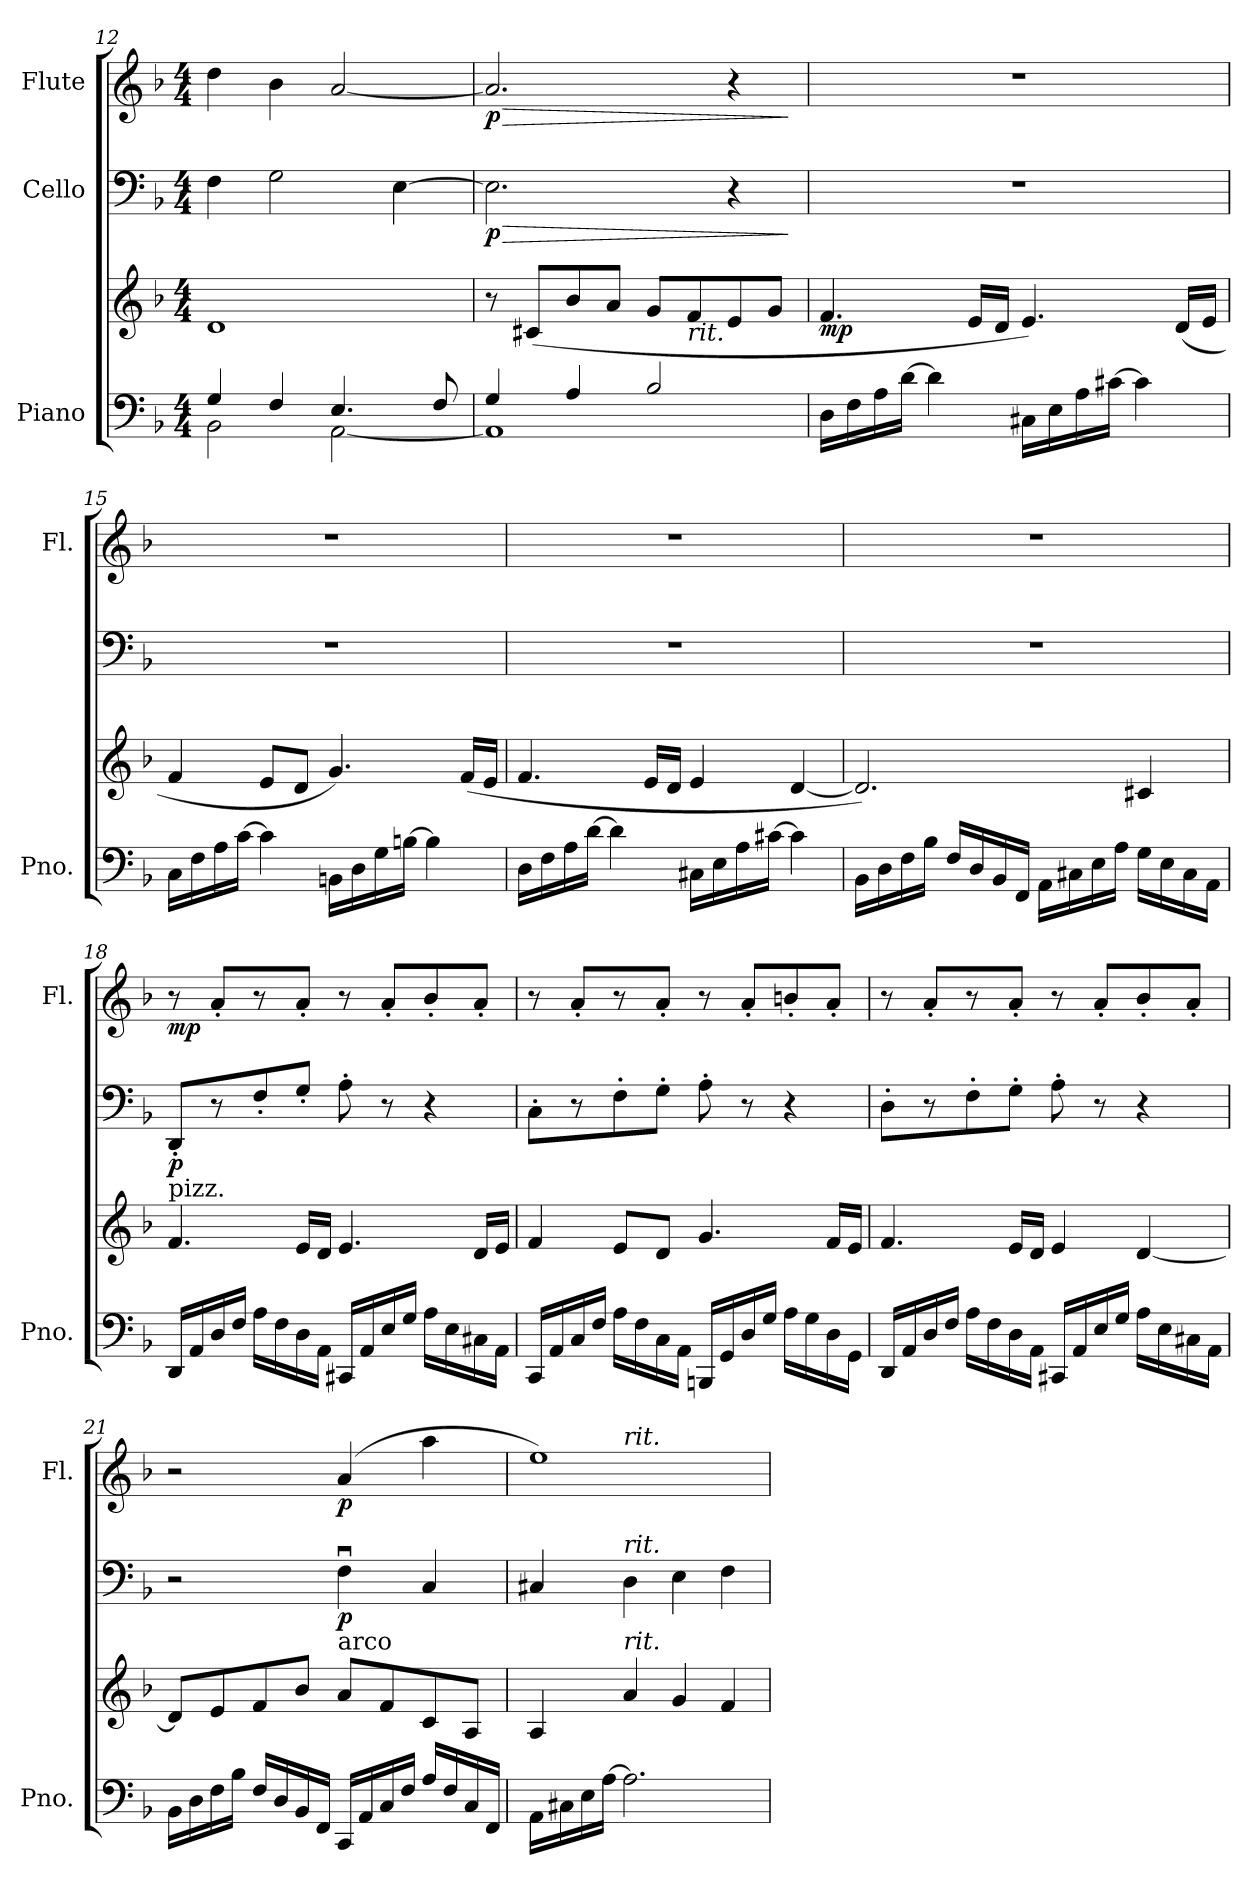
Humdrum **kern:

**kern	**kern	**dynam	**kern	**dynam	**kern	**dynam
*part3	*part3	*part3	*part2	*part2	*part1	*part1
*staff4	*staff3	*staff3/4	*staff2	*staff2	*staff1	*staff1
*I"Piano	*	*	*I"Cello	*	*I"Flute	*
*I'Pno.	*	*	*	*	*I'Fl.	*
*clefF4	*clefG2	*	*clefF4	*	*clefG2	*
*k[b-]	*k[b-]	*	*k[b-]	*	*k[b-]	*
*d:	*d:	*	*d:	*	*d:	*
*M4/4	*M4/4	*	*M4/4	*	*M4/4	*
=12	=12	=12	=12	=12	=12	=12
*^	*	*	*	*	*	*
4G/	2BB-\	1d	.	4F\	.	4dd\	.
4F/	.	.	.	2G\	.	4b-\	.
4.E/	[<2AA\	.	.	.	.	[2a/	.
.	.	.	.	[4E\	.	.	.
8F/	.	.	.	.	.	.	.
=13	=13	=13	=13	=13	=13	=13	=13
!	!	!	!	!	!LO:HP:b	!	!LO:HP:b
!	!	!	!	!	!LO:DY:n=1:b	!	!LO:DY:n=1:b
4G/	1AA]	8r	.	2.E\]	> p	2.a/]	> p
.	.	(<8c#X/L	.	.	.	.	.
4A/	.	8b-/	.	.	.	.	.
.	.	8a/J	.	.	.	.	.
2B-/	.	8g/L	.	.	.	.	.
!	!	!LO:TX:b:i:t=rit.	!	!	!	!	!
.	.	8f/	.	.	.	.	.
.	.	8e/	.	4r	.	4r	.
.	.	8g/J	.	.	.	.	.
*v	*v	*	*	*	*	*	*
.	.	.	.	]	.	]
=14	=14	=14	=14	=14	=14	=14
!	!	!LO:DY:b	!	!	!	!
16D\LL	4.f/	mp	1r	.	1r	.
16F\	.	.	.	.	.	.
16A\	.	.	.	.	.	.
[16d\JJ	.	.	.	.	.	.
4d\]	.	.	.	.	.	.
.	16e/LL	.	.	.	.	.
.	16d/JJ	.	.	.	.	.
16C#X\LL	4.e/)	.	.	.	.	.
16E\	.	.	.	.	.	.
16A\	.	.	.	.	.	.
[16c#X\JJ	.	.	.	.	.	.
4c#\]	.	.	.	.	.	.
.	(<16d/LL	.	.	.	.	.
.	16e/JJ	.	.	.	.	.
!!LO:LB:g=z
=15	=15	=15	=15	=15	=15	=15
16C\LL	4f/	.	1r	.	1r	.
16F\	.	.	.	.	.	.
16A\	.	.	.	.	.	.
[16c\JJ	.	.	.	.	.	.
4c\]	8e/L	.	.	.	.	.
.	8d/J	.	.	.	.	.
16BBn\LL	4.g/)	.	.	.	.	.
16D\	.	.	.	.	.	.
16G\	.	.	.	.	.	.
[16Bn\JJ	.	.	.	.	.	.
4B\]	.	.	.	.	.	.
.	(<16f/LL	.	.	.	.	.
.	16e/JJ	.	.	.	.	.
=16	=16	=16	=16	=16	=16	=16
16D\LL	4.f/	.	1r	.	1r	.
16F\	.	.	.	.	.	.
16A\	.	.	.	.	.	.
[16d\JJ	.	.	.	.	.	.
4d\]	.	.	.	.	.	.
.	16e/LL	.	.	.	.	.
.	16d/JJ	.	.	.	.	.
16C#X\LL	4e/	.	.	.	.	.
16E\	.	.	.	.	.	.
16A\	.	.	.	.	.	.
[16c#X\JJ	.	.	.	.	.	.
4c#\]	[4d/	.	.	.	.	.
=17	=17	=17	=17	=17	=17	=17
16BB-\LL	2.d/])	.	1r	.	1r	.
16D\	.	.	.	.	.	.
16F\	.	.	.	.	.	.
16B-\JJ	.	.	.	.	.	.
16F/LL	.	.	.	.	.	.
16D/	.	.	.	.	.	.
16BB-/	.	.	.	.	.	.
16FF/JJ	.	.	.	.	.	.
16AA\LL	.	.	.	.	.	.
16C#X\	.	.	.	.	.	.
16E\	.	.	.	.	.	.
16A\JJ	.	.	.	.	.	.
16G\LL	4c#X/	.	.	.	.	.
16E\	.	.	.	.	.	.
16C#\	.	.	.	.	.	.
16AA\JJ	.	.	.	.	.	.
!!LO:PB:g=z
=18	=18	=18	=18	=18	=18	=18
!	!	!	!LO:TX:b:t=pizz.	!	!	!
!	!	!	!	!LO:DY:b	!	!LO:DY:b
16DD/LL	4.f/	.	8DD'</L	p	8r	mp
16AA/	.	.	.	.	.	.
16D/	.	.	8r	.	8a'</L	.
16F/JJ	.	.	.	.	.	.
16A\LL	.	.	8F'</	.	8r	.
16F\	.	.	.	.	.	.
16D\	16e/LL	.	8G'</J	.	8a'</J	.
16AA\JJ	16d/JJ	.	.	.	.	.
16CC#X/LL	4.e/	.	8A'>\	.	8r	.
16AA/	.	.	.	.	.	.
16E/	.	.	8r	.	8a'</L	.
16G/JJ	.	.	.	.	.	.
16A\LL	.	.	4r	.	8b-'</	.
16E\	.	.	.	.	.	.
16C#X\	16d/LL	.	.	.	8a'</J	.
16AA\JJ	16e/JJ	.	.	.	.	.
=19	=19	=19	=19	=19	=19	=19
16CC/LL	4f/	.	8C'>\L	.	8r	.
16AA/	.	.	.	.	.	.
16C/	.	.	8r	.	8a'</L	.
16F/JJ	.	.	.	.	.	.
16A\LL	8e/L	.	8F'>\	.	8r	.
16F\	.	.	.	.	.	.
16C\	8d/J	.	8G'>\J	.	8a'</J	.
16AA\JJ	.	.	.	.	.	.
16BBBn/LL	4.g/	.	8A'>\	.	8r	.
16GG/	.	.	.	.	.	.
16D/	.	.	8r	.	8a'</L	.
16G/JJ	.	.	.	.	.	.
16A\LL	.	.	4r	.	8bn'</	.
16G\	.	.	.	.	.	.
16D\	16f/LL	.	.	.	8a'</J	.
16GG\JJ	16e/JJ	.	.	.	.	.
!!LO:LB:g=z
=20	=20	=20	=20	=20	=20	=20
16DD/LL	4.f/	.	8D'>\L	.	8r	.
16AA/	.	.	.	.	.	.
16D/	.	.	8r	.	8a'</L	.
16F/JJ	.	.	.	.	.	.
16A\LL	.	.	8F'>\	.	8r	.
16F\	.	.	.	.	.	.
16D\	16e/LL	.	8G'>\J	.	8a'</J	.
16AA\JJ	16d/JJ	.	.	.	.	.
16CC#X/LL	4e/	.	8A'>\	.	8r	.
16AA/	.	.	.	.	.	.
16E/	.	.	8r	.	8a'</L	.
16G/JJ	.	.	.	.	.	.
16A\LL	[4d/	.	4r	.	8b-'</	.
16E\	.	.	.	.	.	.
16C#X\	.	.	.	.	8a'</J	.
16AA\JJ	.	.	.	.	.	.
=21	=21	=21	=21	=21	=21	=21
16BB-\LL	8d/L]	.	2r	.	2r	.
16D\	.	.	.	.	.	.
16F\	8e/	.	.	.	.	.
16B-\JJ	.	.	.	.	.	.
16F/LL	8f/	.	.	.	.	.
16D/	.	.	.	.	.	.
16BB-/	8b-/J	.	.	.	.	.
16FF/JJ	.	.	.	.	.	.
!	!	!	!LO:TX:b:t=arco	!	!	!
!	!	!	!	!LO:DY:b	!	!LO:DY:b
16CC/LL	8a/L	.	4Fu>\	p	(4a/	p
16AA/	.	.	.	.	.	.
16C/	8f/	.	.	.	.	.
16F/JJ	.	.	.	.	.	.
16A/LL	8c/	.	4C/	.	4aa\	.
16F/	.	.	.	.	.	.
16C/	8A/J	.	.	.	.	.
16FF/JJ	.	.	.	.	.	.
=22	=22	=22	=22	=22	=22	=22
*	*	*	*	*	*^	*
16AA\LL	4A/	.	4C#X/	.	1ee)	4ryy	.
16C#X\	.	.	.	.	.	.	.
16E\	.	.	.	.	.	.	.
[16A\JJ	.	.	.	.	.	.	.
!	!	!	!	!	!	!LO:TX:a:i:t=rit.	!
!	!	!	!LO:TX:a:i:t=rit.	!	!	!	!
!	!LO:TX:a:i:t=rit.	!	!	!	!	!	!
2.A\]	4a/	.	4D\	.	.	2.ryy	.
.	4g/	.	4E\	.	.	.	.
.	4f/	.	4F\	.	.	.	.
*	*	*	*	*	*v	*v	*
=	=	=	=	=	=	=
*-	*-	*-	*-	*-	*-	*-
